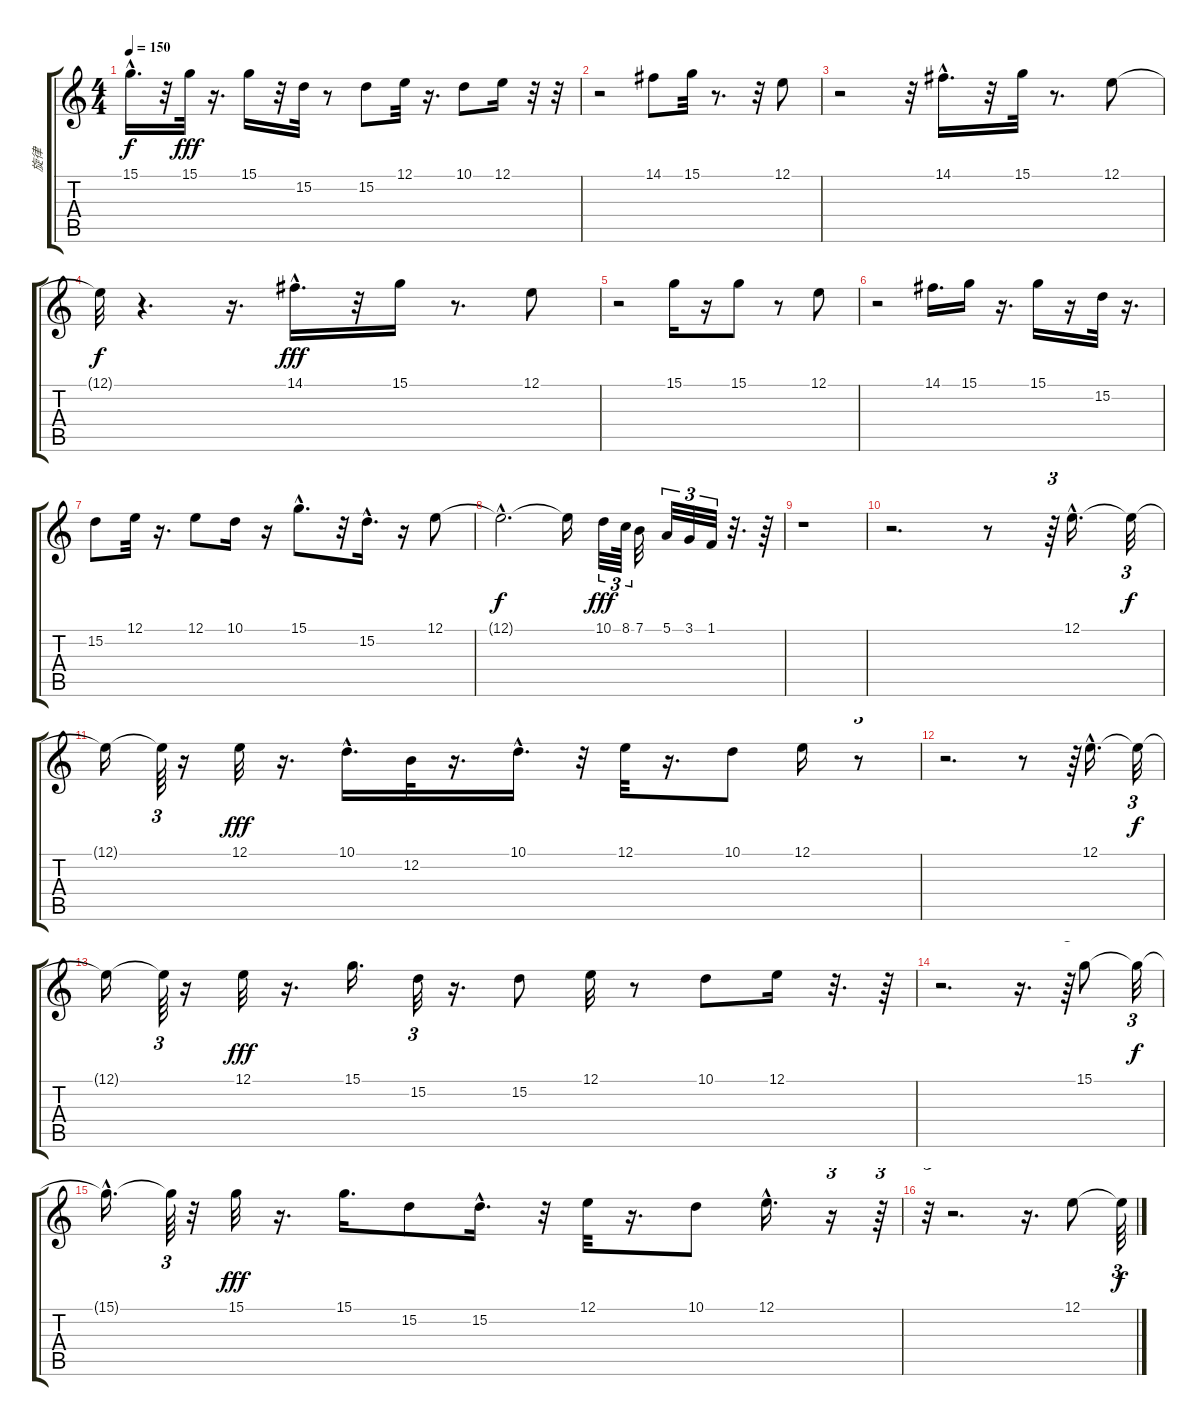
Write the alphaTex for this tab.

\track ("旋律" "旋律") {instrument lead4chiff}
\staff {score tabs}
\tuning (E4 B3 G3 D3 A2 E2) {hide}
\ts (4 4)
\tempo 150
\clef g2
\ks c
15.1{hac t}.16{d dy f} r.32 15.1.32{dy fff} r.16{d} 15.1.16 r.32 15.2.32 r.8 15.2.8 12.1.32 r.16{d} 10.1.8 12.1.16 r.32 r.32 |
r.2 14.1.8 15.1.32 r.8{d} r.32 12.1.8 |
r.2 r.32 14.1{hac}.16{d} r.32 15.1.32 r.8{d} 12.1.8 |
12.1{t}.32{dy f} r.4{d} r.16{d} 14.1{hac}.16{d dy fff} r.32 15.1.16 r.8{d} 12.1.8 |
r.2 15.1.16 r.16 15.1.8 r.8 12.1.8 |
r.2 14.1.16{d} 15.1.16 r.16{d} 15.1.16 r.16 15.2.32 r.16{d} |
15.2.8 12.1.32 r.16{d} 12.1.8 10.1.16 r.16 15.1{hac}.8{d} r.32 15.2{hac}.16{d} r.16 12.1.8 |
12.1{hac t}.2{d dy f} 12.1{t}.16 10.1.32{tu (3 2) dy fff} 8.1.64{tu (3 2)} 7.1.32 5.1.32{tu (3 2)} 3.1.32{tu (3 2)} 1.1.32{tu (3 2)} r.32{d} r.64 |
r.1 |
r.2{d} r.8 r.64{tu (3 2)} 12.1{hac}.16{d} 12.1{t}.32{tu (3 2) dy f} |
12.1{t}.16 12.1{t}.64{tu (3 2)} r.16 12.1.32{dy fff} r.16{d} 10.1{hac}.16{d} 12.2.32 r.16{d} 10.1{hac}.16{d} r.32 12.1.32 r.16{d} 10.1.8 12.1.16 r.8{tu (3 2)} |
r.2{d} r.8 r.64{tu (3 2)} 12.1{hac}.16{d} 12.1{t}.32{tu (3 2) dy f} |
12.1{t}.16 12.1{t}.64{tu (3 2)} r.16 12.1.32{dy fff} r.16{d} 15.1.16{d} 15.2.32{tu (3 2)} r.16{d} 15.2.8 12.1.32 r.8 10.1.8 12.1.16 r.32{d} r.64 |
r.2{d} r.16{d} r.64{tu (3 2)} 15.1.8 15.1{t}.32{tu (3 2) dy f} |
15.1{hac t}.16{d} 15.1{t}.64{tu (3 2)} r.32 15.1.32{dy fff} r.16{d} 15.1.16{d} 15.2.8 15.2{hac}.16{d} r.32 12.1.32 r.16{d} 10.1.8 12.1{hac}.16{d} r.16{tu (3 2)} r.64{tu (3 2)} |
r.32{tu (3 2)} r.2{d} r.16{d} 12.1.8 12.1{t}.64{tu (3 2) dy f}
